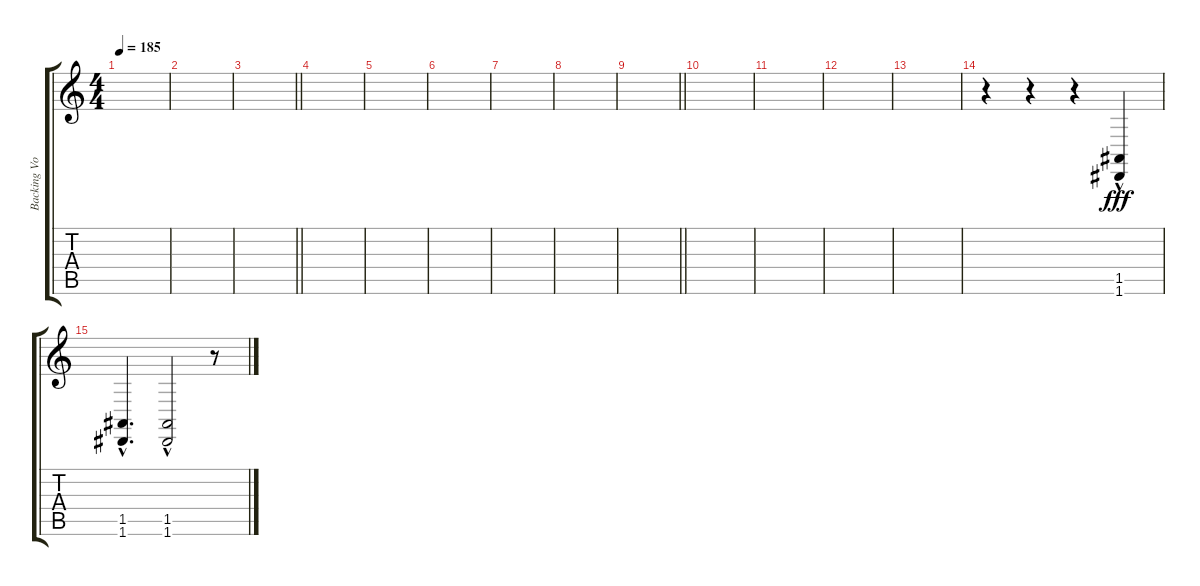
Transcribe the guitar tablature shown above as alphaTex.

\track ("Backing Vocals" "Backing Vo") {instrument lead6voice}
\staff {score tabs}
\tuning (E4 B3 G3 D3 A2 D2) {hide}
\ts (4 4)
\tempo 185
\clef g2
\ks c
|
|
\barLineRight lightlight
|
\section ("" "")
|
|
|
|
|
\barLineRight lightlight
|
\section ("" "")
|
|
|
|
r.4{balance 5 instrument synthvoice} r.4 r.4 (1.5{hac} 1.6{hac}).4{dy fff} |
(1.5{hac} 1.6{hac}).4{d} (1.5{hac} 1.6{hac}).2 r.8
